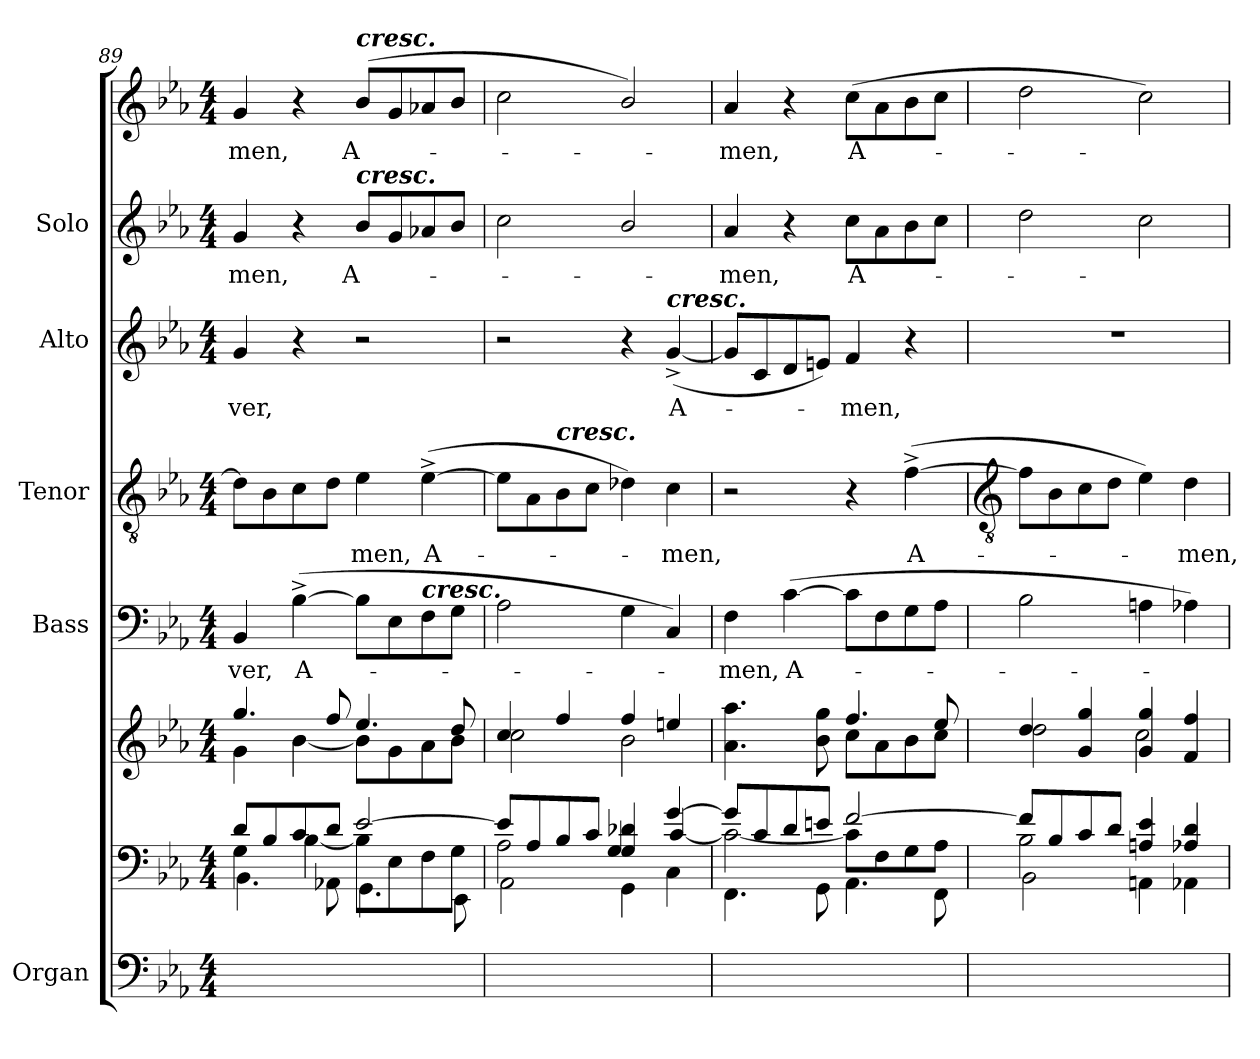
**kern	**kern	**kern	**kern	**text	**kern	**text	**kern	**text	**kern	**text	**kern	**text
*part5	*part5	*part5	*part4	*part4	*part3	*part3	*part2	*part2	*part1	*part1	*part1	*part1
*staff8	*staff7	*staff6	*staff5	*staff5	*staff4	*staff4	*staff3	*staff3	*staff2	*staff2	*staff1	*staff1
*I"Organ	*	*	*I"Bass	*	*I"Tenor	*	*I"Alto	*	*I"Solo	*	*	*
*	*	*	*I'B	*	*I'T	*	*I'A	*	*I'S	*	*	*
*clefF4	*clefF4	*clefG2	*clefF4	*	*clefGv2	*	*clefG2	*	*clefG2	*	*clefG2	*
*k[b-e-a-]	*k[b-e-a-]	*k[b-e-a-]	*k[b-e-a-]	*	*k[b-e-a-]	*	*k[b-e-a-]	*	*k[b-e-a-]	*	*k[b-e-a-]	*
*E-:	*E-:	*E-:	*E-:	*	*E-:	*	*E-:	*	*E-:	*	*E-:	*
*M4/4	*M4/4	*M4/4	*M4/4	*	*M4/4	*	*M4/4	*	*M4/4	*	*M4/4	*
=89	=89	=89	=89	=89	=89	=89	=89	=89	=89	=89	=89	=89
*	*^	*^	*	*	*	*	*	*	*	*	*	*
*	*	*^	*	*	*	*	*	*	*	*	*	*	*	*
!	!	!	!	!	!	!	!LO:LY:b	!	!	!	!LO:LY:b	!	!LO:LY:b	!	!LO:LY:b
1ryy	8d/L	4G\	4.BB-\	4.gg/	4g\	4BB-	-ver,	8dL]	.	4g	ver,	4g	men,	4g	men,
.	8B-/	.	.	.	.	.	.	8B-	.	.	.	.	.	.	.
!	!	!	!	!	!	!	!LO:LY:b	!	!	!	!	!	!	!	!
.	8c/	[4B-\	.	.	[4b-\	(>[4B-^	A-	8c	.	4r	.	4r	.	4r	.
.	8d/J	.	8AA-X\	8ff/	.	.	.	8dJ	.	.	.	.	.	.	.
!	!	!	!	!	!	!	!	!	!	!	!	!	!	!LO:TX:a:Bi:t=cresc.	!
!	!	!	!	!	!	!	!	!	!	!	!	!LO:TX:a:Bi:t=cresc.	!	!	!
!	!	!	!	!	!	!	!	!	!LO:LY:b	!	!	!	!LO:LY:b	!	!LO:LY:b
.	[2e-/	8B-L]	4.GG\	4.ee-/	8b-\L]	8B-L]	.	4e-	men,	2r	.	8b-L	A-	(<8b-L	A-
.	.	8E-	.	.	8g\	8E-	.	.	.	.	.	8g	.	8g	.
!	!	!	!	!	!	!LO:TX:a:Bi:t=cresc.	!	!	!	!	!	!	!	!	!
!	!	!	!	!	!	!	!	!	!LO:LY:b	!	!	!	!	!	!
.	.	8F	.	.	8a-\	8F	.	(>[4e-^	A-	.	.	8a-X	.	8a-X	.
.	.	8GJ	8EE-\	8dd/	8b-\J	8GJ	.	.	.	.	.	8b-J	.	8b-J	.
=90	=90	=90	=90	=90	=90	=90	=90	=90	=90	=90	=90	=90	=90	=90	=90
1ryy	8e-/L]	2A-\	2AA-\	4cc/	2cc\	2A-	.	8e-L]	.	2r	.	2cc	.	2cc	.
.	8A-/	.	.	.	.	.	.	8A-	.	.	.	.	.	.	.
!	!	!	!	!	!	!	!	!LO:TX:a:Bi:t=cresc.	!	!	!	!	!	!	!
.	8B-/	.	.	4ff/	.	.	.	8B-	.	.	.	.	.	.	.
.	8c/J	.	.	.	.	.	.	8cJ	.	.	.	.	.	.	.
.	4G/ 4d-X/	4G/	4GG\	4ff/	2b-\	4G	.	4d-X)	.	4r	.	2b-/	.	2b-/)	.
!	!	!	!	!	!	!	!	!	!	!LO:TX:a:Bi:t=cresc.	!	!	!	!	!
!	!	!	!	!	!	!	!	!	!LO:LY:b	!	!LO:LY:b	!	!	!	!
.	[4g/	[4c/	4C\	4een/	.	4C)	.	4c	men,	(<[4g^	A-	.	.	.	.
=91	=91	=91	=91	=91	=91	=91	=91	=91	=91	=91	=91	=91	=91	=91	=91
!	!	!	!	!	!	!	!LO:LY:b	!	!	!	!	!	!LO:LY:b	!	!LO:LY:b
1ryy	8g/L]	2c\_	4.FF\	2ryy	4.a-\ 4.aa-\	4F	men,	2r	.	8gL]	.	4a-	men,	4a-	men,
.	8c/	.	.	.	.	.	.	.	.	8c	.	.	.	.	.
!	!	!	!	!	!	!	!LO:LY:b	!	!	!	!	!	!	!	!
.	8d/	.	.	.	.	(>[4c	A-	.	.	8d	.	4r	.	4r	.
.	8en/J	.	8GG\	.	8b-\ 8gg\	.	.	.	.	8enJ)	.	.	.	.	.
!	!	!	!	!	!	!	!	!	!	!	!LO:LY:b	!	!LO:LY:b	!	!LO:LY:b
.	[2f/	8cL]	4.AA-\	4.ff/	8cc\L	8cL]	.	4r	.	4f	men,	8ccL	A-	(>8ccL	A-
.	.	8F	.	.	8a-\	8F	.	.	.	.	.	8a-	.	8a-	.
!	!	!	!	!	!	!	!	!	!LO:LY:b	!	!	!	!	!	!
.	.	8G	.	.	8b-\	8G	.	(>[4f^	A-	4r	.	8b-	.	8b-	.
.	.	8A-J	8FF\	8ee-/	8cc\J	8A-J	.	.	.	.	.	8ccJ	.	8ccJ	.
!!LO:LB:g=z
=92	=92	=92	=92	=92	=92	=92	=92	=92	=92	=92	=92	=92	=92	=92	=92
*	*	*	*	*	*	*	*	*clefGv2	*	*	*	*	*	*	*
1ryy	8f/L]	2B-\	2BB-\	4dd/	2dd\	2B-	.	8fL]	.	1r	.	2dd	.	2dd	.
.	8B-/	.	.	.	.	.	.	8B-	.	.	.	.	.	.	.
.	8c/	.	.	4g/ 4gg/	.	.	.	8c	.	.	.	.	.	.	.
.	8d/J	.	.	.	.	.	.	8dJ	.	.	.	.	.	.	.
.	4An/ 4e-/	2ryy	4AAn\	4g/ 4gg/	2cc\	4An	.	4e-)	.	.	.	2cc	.	2cc)	.
!	!	!	!	!	!	!	!	!	!LO:LY:b	!	!	!	!	!	!
.	4A-X/ 4d/	.	4AA-X\	4f/ 4ff/	.	4A-X)	.	4d	men,	.	.	.	.	.	.
*	*v	*v	*v	*	*	*	*	*	*	*	*	*	*	*	*
*	*	*v	*v	*	*	*	*	*	*	*	*	*	*
=	=	=	=	=	=	=	=	=	=	=	=	=
*-	*-	*-	*-	*-	*-	*-	*-	*-	*-	*-	*-	*-
